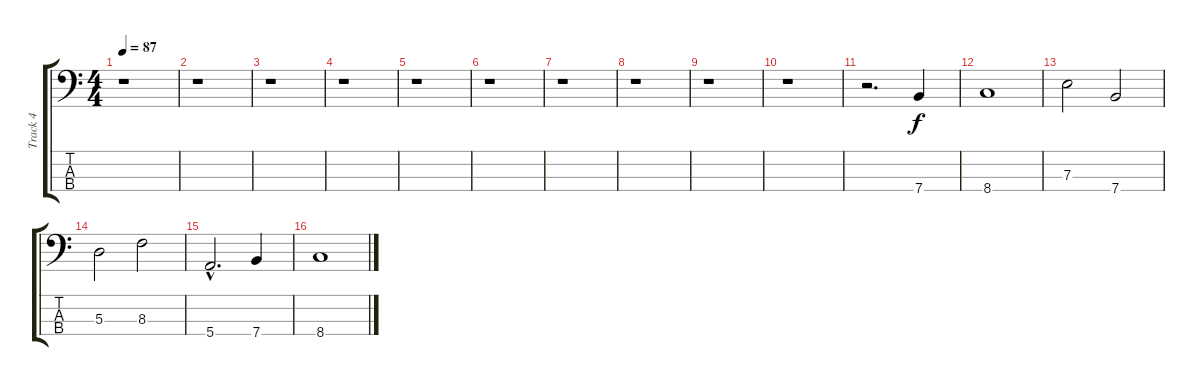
\track ("Track 4" "Track 4") {instrument electricbassfinger}
\staff {score tabs}
\tuning (G2 D2 A1 E1) {hide}
\ts (4 4)
\tempo 87
\clef f4
\ks c
r.1{dy f} |
r.1 |
r.1 |
r.1 |
r.1 |
r.1 |
r.1 |
r.1 |
r.1 |
r.1 |
r.2{d} 7.4.4 |
8.4.1 |
7.3.2 7.4.2 |
5.3.2 8.3.2 |
5.4{hac}.2{d} 7.4.4 |
8.4.1
